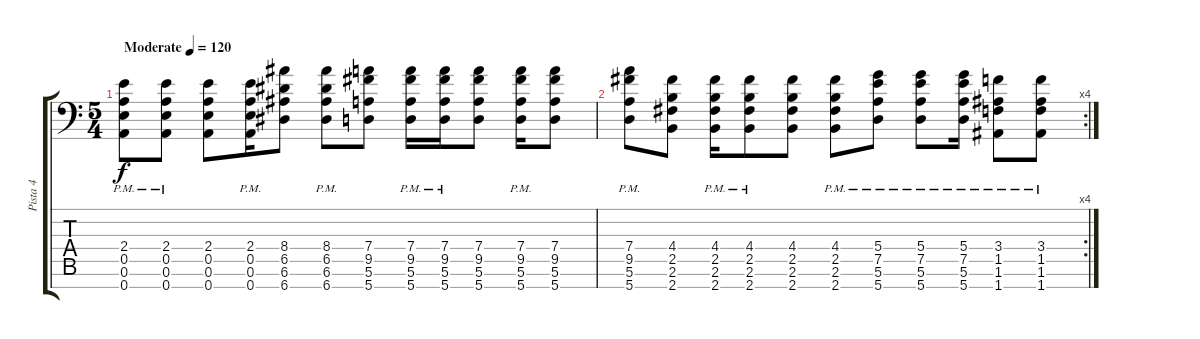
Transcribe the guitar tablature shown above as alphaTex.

\track ("Pista 4" "Pista 4") {instrument distortionguitar}
\staff {score tabs}
\tuning (E4 B3 G3 D3 A2 E2 A1) {hide}
\ts (5 4)
\tempo (120 "Moderate")
\clef f4
\ks c
(2.4{pm} 0.5{pm} 0.6{pm} 0.7{pm}).8{dy f instrument distortionguitar} (2.4{pm} 0.5{pm} 0.6{pm} 0.7{pm}).8 (2.4 0.5 0.6 0.7).8 (2.4{pm} 0.5{pm} 0.6{pm} 0.7{pm}).16 (8.4 6.5 6.6 6.7).8 (8.4{pm} 6.5{pm} 6.6{pm} 6.7{pm}).8 (7.4 9.5 5.6 5.7).8 (7.4{pm} 9.5{pm} 5.6{pm} 5.7{pm}).16 (7.4{pm} 9.5{pm} 5.6{pm} 5.7{pm}).16 (7.4 9.5 5.6 5.7).8 (7.4{pm} 9.5{pm} 5.6{pm} 5.7{pm}).16 (7.4 9.5 5.6 5.7).8 |
\rc 4
(7.4{pm} 9.5{pm} 5.6{pm} 5.7{pm}).8 (4.4 2.5 2.6 2.7).8 (4.4{pm} 2.5{pm} 2.6{pm} 2.7{pm}).16 (4.4{pm} 2.5{pm} 2.6{pm} 2.7{pm}).8 (4.4 2.5 2.6 2.7).8 (4.4{pm} 2.5{pm} 2.6{pm} 2.7{pm}).8 (5.4{pm} 7.5{pm} 5.6{pm} 5.7{pm}).8 (5.4{pm} 7.5{pm} 5.6{pm} 5.7{pm}).8 (5.4{pm} 7.5{pm} 5.6{pm} 5.7{pm}).16 (3.4{pm} 1.5{pm} 1.6{pm} 1.7{pm}).8 (3.4{pm} 1.5{pm} 1.6{pm} 1.7{pm}).8
